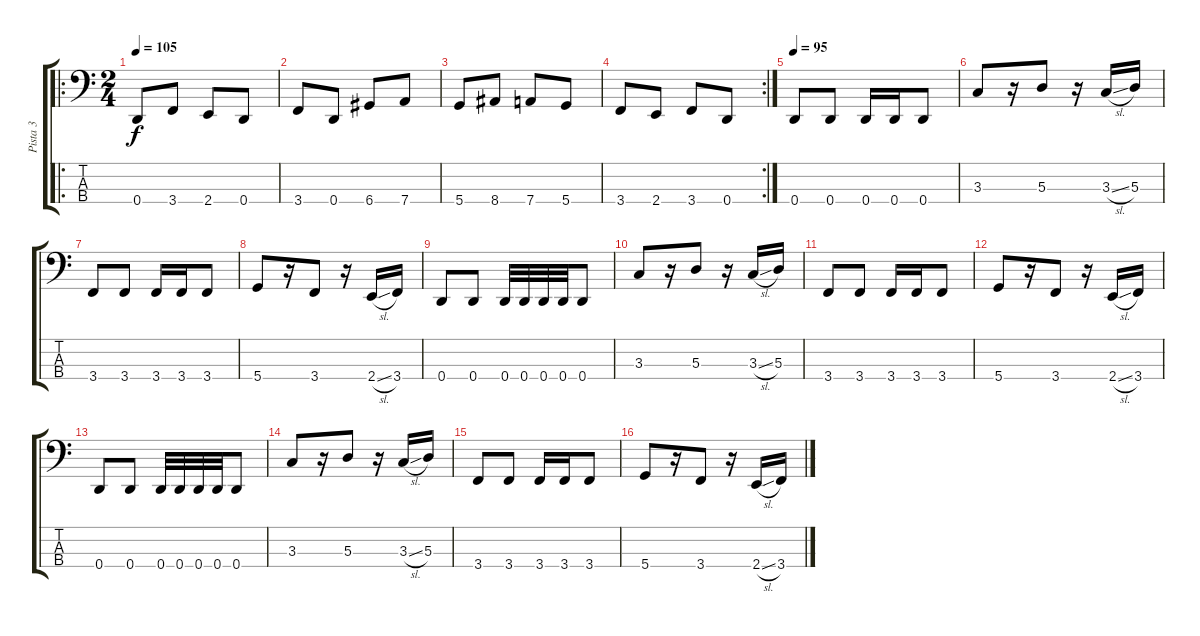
\track ("Pista 3" "Pista 3") {instrument electricbasspick}
\staff {score tabs}
\tuning (G2 D2 A1 D1) {hide}
\ro
\ts (2 4)
\tempo 105
\clef f4
\ks c
0.4.8{dy f} 3.4.8 2.4.8 0.4.8 |
3.4.8 0.4.8 6.4.8 7.4.8 |
5.4.8 8.4.8 7.4.8 5.4.8 |
\rc 2
3.4.8 2.4.8 3.4.8 0.4.8 |
\tempo 95
0.4.8 0.4.8 0.4.16 0.4.16 0.4.8 |
3.3.8 r.16 5.3.8 r.16 3.3{sl}.16 5.3.16 |
3.4.8 3.4.8 3.4.16 3.4.16 3.4.8 |
5.4.8 r.16 3.4.8 r.16 2.4{sl}.16 3.4.16 |
0.4.8 0.4.8 0.4.32 0.4.32 0.4.32 0.4.32 0.4.8 |
3.3.8 r.16 5.3.8 r.16 3.3{sl}.16 5.3.16 |
3.4.8 3.4.8 3.4.16 3.4.16 3.4.8 |
5.4.8 r.16 3.4.8 r.16 2.4{sl}.16 3.4.16 |
0.4.8 0.4.8 0.4.32 0.4.32 0.4.32 0.4.32 0.4.8 |
3.3.8 r.16 5.3.8 r.16 3.3{sl}.16 5.3.16 |
3.4.8 3.4.8 3.4.16 3.4.16 3.4.8 |
5.4.8 r.16 3.4.8 r.16 2.4{sl}.16 3.4.16
